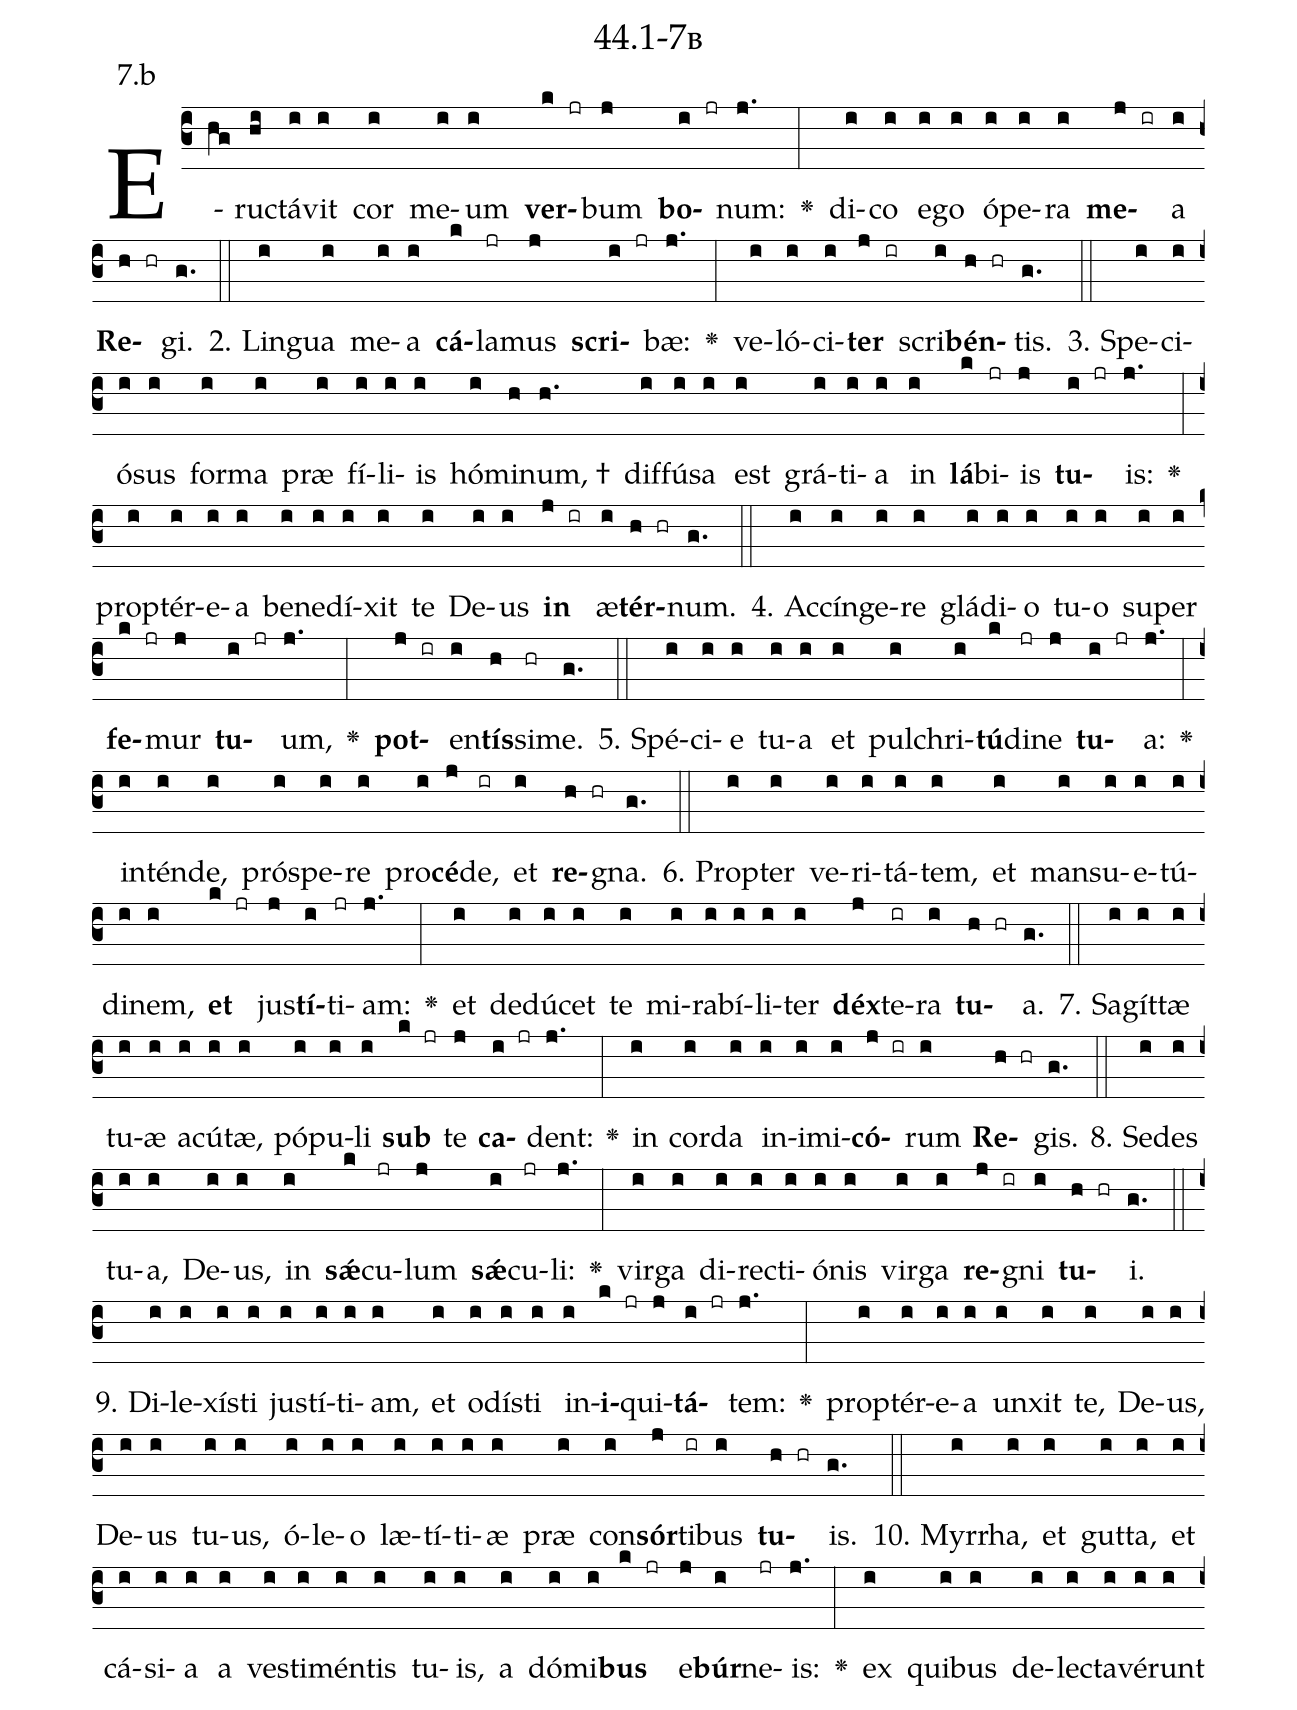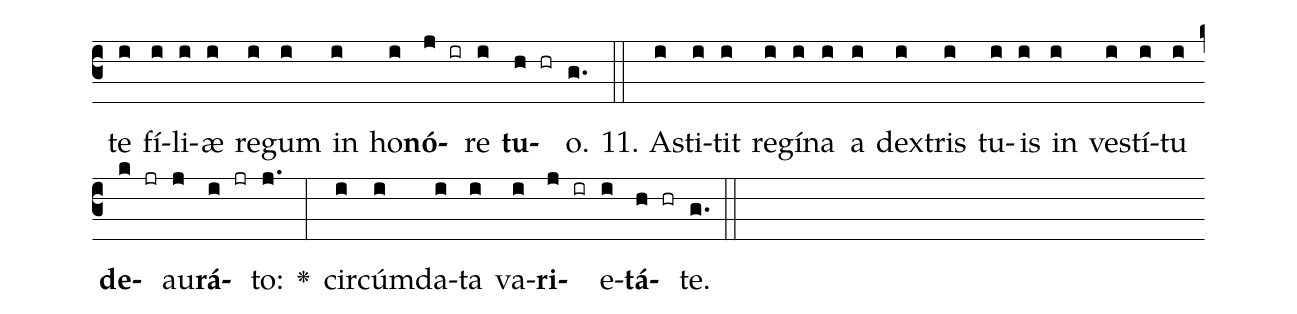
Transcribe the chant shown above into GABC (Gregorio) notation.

name: 44.1-7b;
annotation: 7.b;
%%
(c3)E(hg)ruc(hi)tá(i)vit(i) cor(i) me(i)um(i) <b>ver</b>(k jr)bum(j) <b>bo</b>(i jr)num:(j.) <v>\greheightstar</v>(:) di(i)co(i) e(i)go(i) ó(i)pe(i)ra(i) <b>me</b>(j ir)a(i) <b>Re</b>(h hr)gi.(g.) (::)
2. Lin(i)gua(i) me(i)a(i) <b>cá</b>(k)la(jr)mus(j) <b>scri</b>(i jr)bæ:(j.) <v>\greheightstar</v>(:) ve(i)ló(i)ci(i)<b>ter</b>(j ir) scri(i)<b>bén</b>(h hr)tis.(g.) (::)
3. Spe(i)ci(i)ó(i)sus(i) for(i)ma(i) præ(i) fí(i)li(i)is(i) hó(i)mi(h)num, †(h.) dif(i)fú(i)sa(i) est(i) grá(i)ti(i)a(i) in(i) <b>lá</b>(k)bi(jr)is(j) <b>tu</b>(i jr)is:(j.) <v>\greheightstar</v>(:) prop(i)tér(i)e(i)a(i) be(i)ne(i)dí(i)xit(i) te(i) De(i)us(i) <b>in</b>(j ir) æ(i)<b>tér</b>(h hr)num.(g.) (::)
4. Ac(i)cín(i)ge(i)re(i) glá(i)di(i)o(i) tu(i)o(i) su(i)per(i) <b>fe</b>(k jr)mur(j) <b>tu</b>(i jr)um,(j.) <v>\greheightstar</v>(:) <b>pot</b>(j ir)en(i)<b>tís</b>(h)si(hr)me.(g.) (::)
5. Spé(i)ci(i)e(i) tu(i)a(i) et(i) pul(i)chri(i)<b>tú</b>(k)di(jr)ne(j) <b>tu</b>(i jr)a:(j.) <v>\greheightstar</v>(:) in(i)tén(i)de,(i) pró(i)spe(i)re(i) pro(i)<b>cé</b>(j)de,(ir) et(i) <b>re</b>(h hr)gna.(g.) (::)
6. Prop(i)ter(i) ve(i)ri(i)tá(i)tem,(i) et(i) man(i)su(i)e(i)tú(i)di(i)nem,(i) <b>et</b>(k jr) jus(j)<b>tí</b>(i)ti(jr)am:(j.) <v>\greheightstar</v>(:) et(i) de(i)dú(i)cet(i) te(i) mi(i)ra(i)bí(i)li(i)ter(i) <b>déx</b>(j)te(ir)ra(i) <b>tu</b>(h hr)a.(g.) (::)
7. Sa(i)gít(i)tæ(i) tu(i)æ(i) a(i)cú(i)tæ,(i) pó(i)pu(i)li(i) <b>sub</b>(k jr) te(j) <b>ca</b>(i jr)dent:(j.) <v>\greheightstar</v>(:) in(i) cor(i)da(i) in(i)i(i)mi(i)<b>có</b>(j ir)rum(i) <b>Re</b>(h hr)gis.(g.) (::)
8. Se(i)des(i) tu(i)a,(i) De(i)us,(i) in(i) <b>sǽ</b>(k)cu(jr)lum(j) <b>sǽ</b>(i)cu(jr)li:(j.) <v>\greheightstar</v>(:) vir(i)ga(i) di(i)rec(i)ti(i)ó(i)nis(i) vir(i)ga(i) <b>re</b>(j ir)gni(i) <b>tu</b>(h hr)i.(g.) (::)
9. Di(i)le(i)xís(i)ti(i) jus(i)tí(i)ti(i)am,(i) et(i) o(i)dís(i)ti(i) in(i)<b>i</b>(k jr)qui(j)<b>tá</b>(i jr)tem:(j.) <v>\greheightstar</v>(:) prop(i)tér(i)e(i)a(i) un(i)xit(i) te,(i) De(i)us,(i) De(i)us(i) tu(i)us,(i) ó(i)le(i)o(i) læ(i)tí(i)ti(i)æ(i) præ(i) con(i)<b>sór</b>(j)ti(ir)bus(i) <b>tu</b>(h hr)is.(g.) (::)
10. Myr(i)rha,(i) et(i) gut(i)ta,(i) et(i) cá(i)si(i)a(i) a(i) ves(i)ti(i)mén(i)tis(i) tu(i)is,(i) a(i) dó(i)mi(i)<b>bus</b>(k jr) e(j)<b>búr</b>(i)ne(jr)is:(j.) <v>\greheightstar</v>(:) ex(i) qui(i)bus(i) de(i)lec(i)ta(i)vé(i)runt(i) te(i) fí(i)li(i)æ(i) re(i)gum(i) in(i) ho(i)<b>nó</b>(j ir)re(i) <b>tu</b>(h hr)o.(g.) (::)
11. A(i)sti(i)tit(i) re(i)gí(i)na(i) a(i) dex(i)tris(i) tu(i)is(i) in(i) ves(i)tí(i)tu(i) <b>de</b>(k jr)au(j)<b>rá</b>(i jr)to:(j.) <v>\greheightstar</v>(:) cir(i)cúm(i)da(i)ta(i) va(i)<b>ri</b>(j ir)e(i)<b>tá</b>(h hr)te.(g.) (::)
